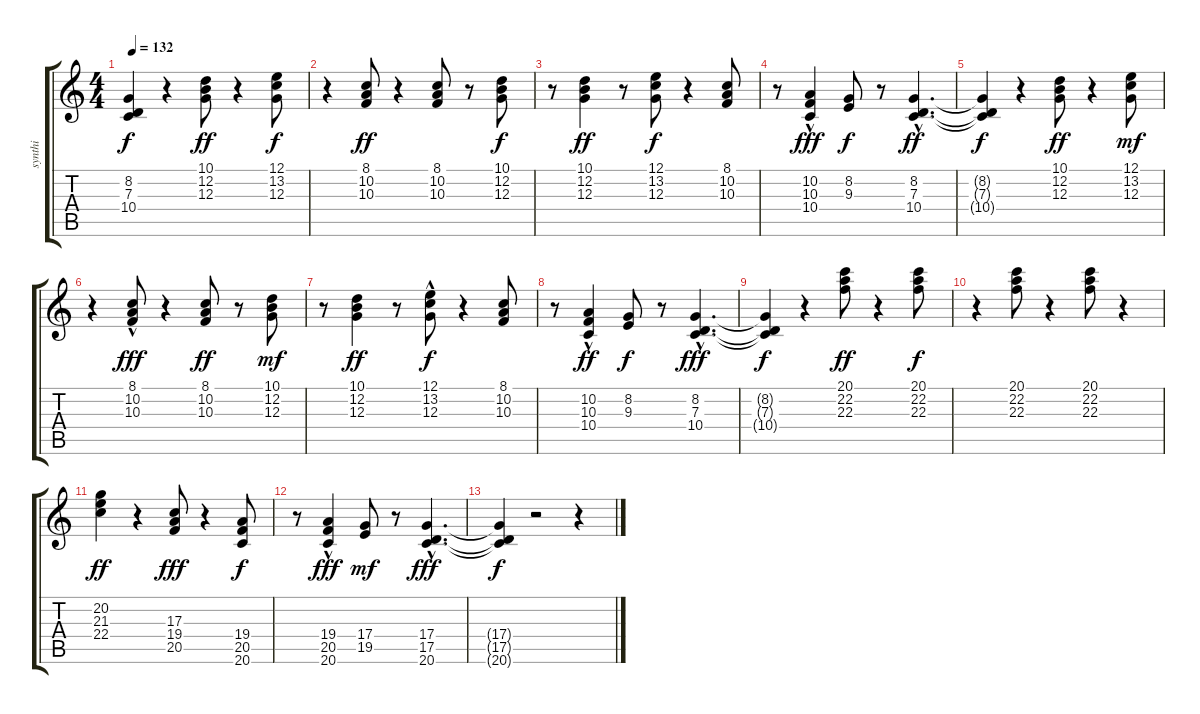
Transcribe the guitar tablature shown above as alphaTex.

\track ("synthi" "synthi") {instrument lead1square}
\staff {score tabs}
\tuning (E4 B3 G3 D3 A2 E2) {hide}
\ts (4 4)
\tempo 132
\clef g2
\ks c
(8.2{t} 7.3{t} 10.4{t}).4{dy f} r.4 (10.1 12.2 12.3).8{dy ff balance 2} r.4 (12.1 13.2 12.3).8{dy f} |
r.4 (8.1 10.2 10.3).8{dy ff} r.4 (8.1 10.2 10.3).8 r.8 (10.1 12.2 12.3).8{dy f balance 1} |
r.8 (10.1 12.2 12.3).4{dy ff volume 12} r.8 (12.1 13.2 12.3).8{dy f} r.4 (8.1 10.2 10.3).8{volume 11} |
r.8 (10.2 10.3 10.4{hac}).4{dy fff} (8.2 9.3).8{dy f} r.8 (8.2{hac} 7.3{hac} 10.4{hac}).4{d dy ff volume 10} |
(8.2{t} 7.3{t} 10.4{t}).4{dy f} r.4 (10.1 12.2 12.3).8{dy ff volume 9} r.4 (12.1 13.2 12.3).8{dy mf} |
r.4 (8.1{hac} 10.2{hac} 10.3).8{dy fff volume 8} r.4 (8.1 10.2 10.3).8{dy ff} r.8 (10.1 12.2 12.3).8{dy mf} |
r.8 (10.1 12.2 12.3).4{dy ff volume 7} r.8 (12.1 13.2{hac} 12.3).8{dy f} r.4 (8.1 10.2 10.3).8{volume 6} |
r.8 (10.2 10.3 10.4{hac}).4{dy ff} (8.2 9.3).8{dy f} r.8 (8.2{hac} 7.3{hac} 10.4{hac}).4{d dy fff volume 5} |
(8.2{t} 7.3{t} 10.4{t}).4{dy f} r.4 (20.1 22.2 22.3).8{dy ff volume 4} r.4 (20.1 22.2 22.3).8{dy f} |
r.4 (20.1 22.2 22.3).8{volume 3} r.4 (20.1 22.2 22.3).8 r.4 |
(20.2 21.3 22.4).4{dy ff volume 2} r.4 (17.3 19.4 20.5).8{dy fff} r.4 (19.4 20.5 20.6).8{dy f volume 1} |
r.8 (19.4 20.5 20.6{hac}).4{dy fff} (17.4 19.5).8{dy mf} r.8 (17.4{hac} 17.5{hac} 20.6{hac}).4{d dy fff} |
(17.4{t} 17.5{t} 20.6{t}).4{dy f volume 0} r.2 r.4
